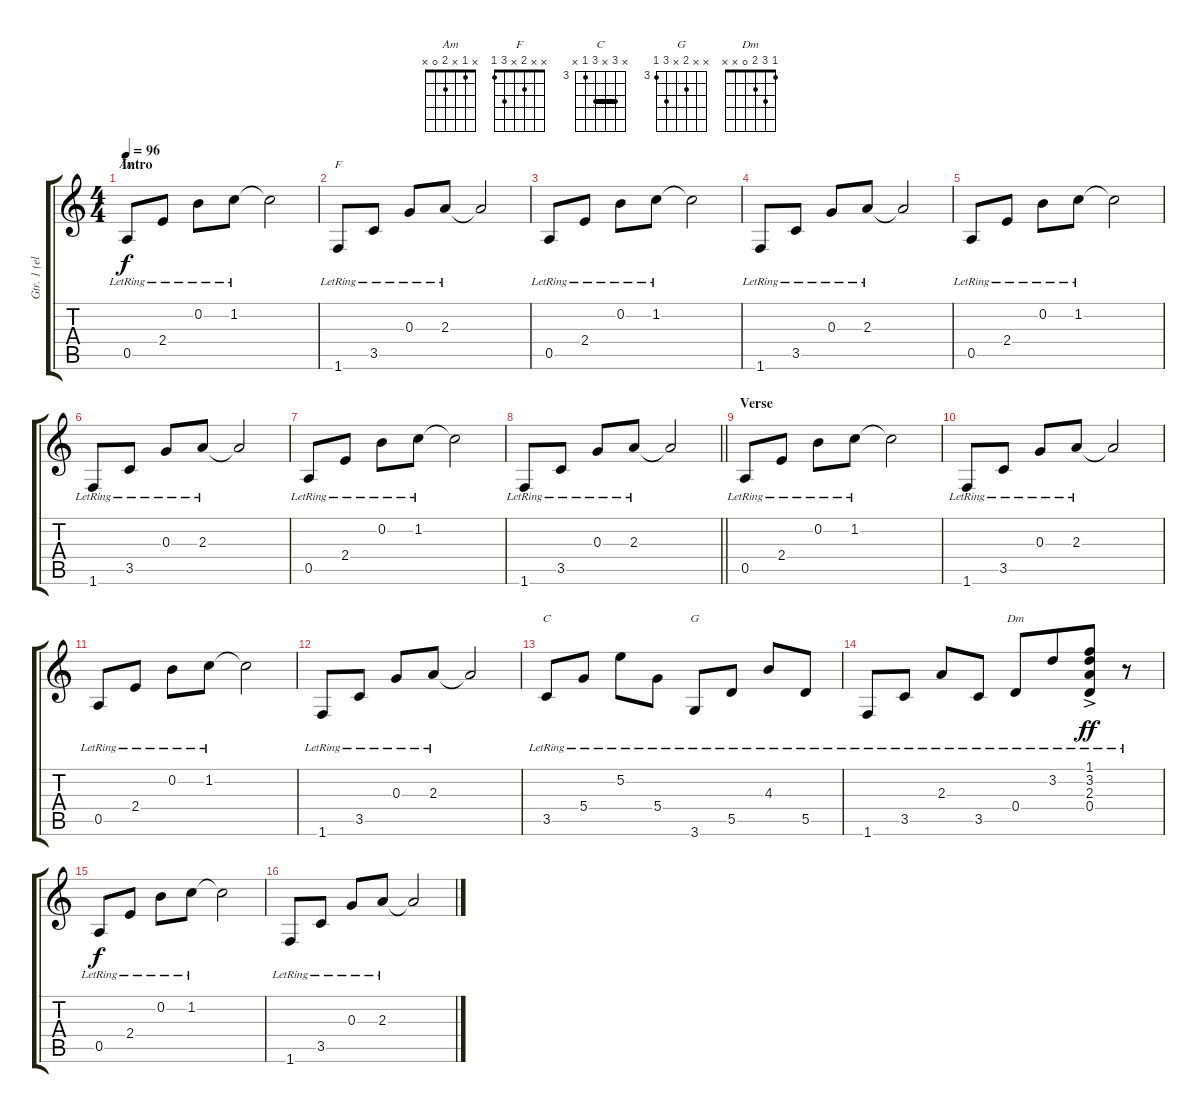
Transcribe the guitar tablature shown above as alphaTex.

\track ("Gtr. 1 (elec.)" "Gtr. 1 (el") {instrument electricguitarjazz}
\staff {score tabs}
\tuning (E4 B3 G3 D3 A2 E2) {hide}
\chord ("Am" x 1 x 2 0 x)
\chord ("F" x x 2 x 3 1)
\chord ("C" x 5 x 5 3 x) {firstfret 3 barre 5}
\chord ("G" x x 4 x 5 3) {firstfret 3}
\chord ("Dm" 1 3 2 0 x x)
\ts (4 4)
\section ("" "Intro")
\tempo 96
\clef g2
\ks c
0.5{lr}.8{ch "Am" dy f instrument electricguitarjazz} 2.4{lr}.8 0.2{lr}.8 1.2{lr}.8 1.2{t}.2 |
1.6{lr}.8{ch "F"} 3.5{lr}.8 0.3{lr}.8 2.3{lr}.8 2.3{t}.2 |
0.5{lr}.8 2.4{lr}.8 0.2{lr}.8 1.2{lr}.8 1.2{t}.2 |
1.6{lr}.8 3.5{lr}.8 0.3{lr}.8 2.3{lr}.8 2.3{t}.2 |
0.5{lr}.8 2.4{lr}.8 0.2{lr}.8 1.2{lr}.8 1.2{t}.2 |
1.6{lr}.8 3.5{lr}.8 0.3{lr}.8 2.3{lr}.8 2.3{t}.2 |
0.5{lr}.8 2.4{lr}.8 0.2{lr}.8 1.2{lr}.8 1.2{t}.2 |
\barLineRight lightlight
1.6{lr}.8 3.5{lr}.8 0.3{lr}.8 2.3{lr}.8 2.3{t}.2 |
\section ("" "Verse")
0.5{lr}.8 2.4{lr}.8 0.2{lr}.8 1.2{lr}.8 1.2{t}.2 |
1.6{lr}.8 3.5{lr}.8 0.3{lr}.8 2.3{lr}.8 2.3{t}.2 |
0.5{lr}.8 2.4{lr}.8 0.2{lr}.8 1.2{lr}.8 1.2{t}.2 |
1.6{lr}.8 3.5{lr}.8 0.3{lr}.8 2.3{lr}.8 2.3{t}.2 |
3.5{lr}.8{ch "C"} 5.4{lr}.8 5.2{lr}.8 5.4{lr}.8 3.6{lr}.8{ch "G"} 5.5{lr}.8 4.3{lr}.8 5.5{lr}.8 |
1.6{lr}.8 3.5{lr}.8 2.3{lr}.8 3.5{lr}.8 0.4{lr}.8{ch "Dm"} 3.2{lr}.8{beam merge} (1.1{ac lr} 3.2{ac lr} 2.3{ac lr} 0.4{ac lr}).8{dy ff} r.8 |
0.5{lr}.8{dy f} 2.4{lr}.8 0.2{lr}.8 1.2{lr}.8 1.2{t}.2 |
1.6{lr}.8 3.5{lr}.8 0.3{lr}.8 2.3{lr}.8 2.3{t}.2
